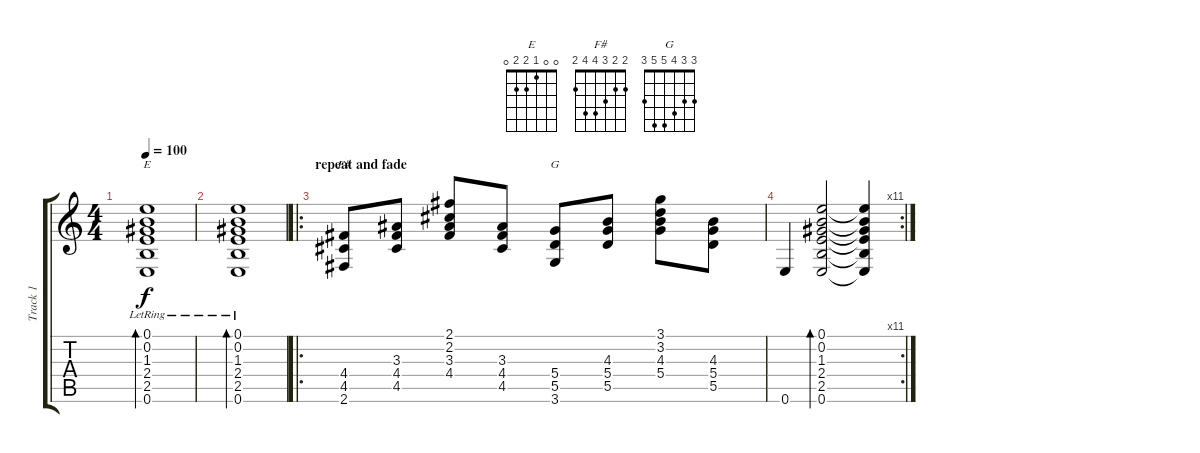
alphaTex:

\track ("Track 1" "Track 1") {instrument distortionguitar}
\staff {score tabs}
\tuning (E4 B3 G3 D3 A2 E2) {hide}
\chord ("E" 0 0 1 2 2 0)
\chord ("F#" 2 2 3 4 4 2)
\chord ("G" 3 3 4 5 5 3)
\ts (4 4)
\tempo 100
\clef g2
\ks c
(0.1{lr} 0.2{lr} 1.3{lr} 2.4{lr} 2.5{lr} 0.6{lr}).1{bd 480 ch "E" dy f} |
(0.1{lr} 0.2 1.3{lr} 2.4{lr} 2.5{lr} 0.6{lr}).1{bd 240} |
\ro
\section ("" "repeat and fade")
(4.4 4.5 2.6).8{ch "F#"} (3.3 4.4 4.5).8 (2.1 2.2 3.3 4.4).8 (3.3 4.4 4.5).8 (5.4 5.5 3.6).8{ch "G"} (4.3 5.4 5.5).8 (3.1 3.2 4.3 5.4).8 (4.3 5.4 5.5).8 |
\rc 11
0.6.4 (0.1 0.2 1.3 2.4 2.5 0.6).2{bd 240} (0.1{t} 0.2{t} 1.3{t} 2.4{t} 2.5{t} 0.6{t}).4
